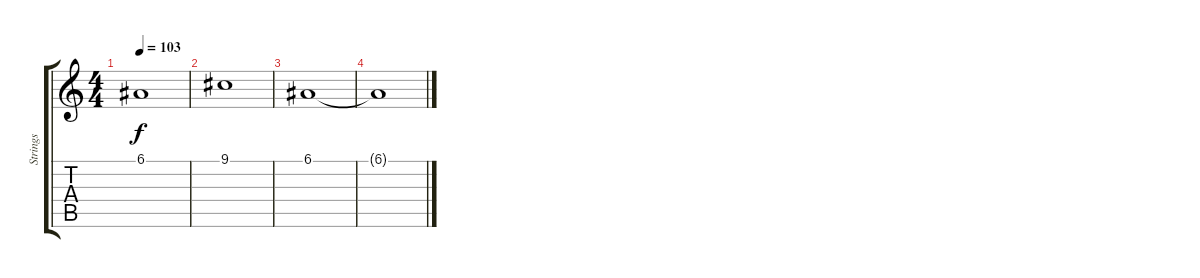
\track ("Strings" "Strings") {instrument stringensemble2}
\staff {score tabs}
\tuning (E4 B3 G3 D3 A2 E2) {hide}
\ts (4 4)
\tempo 103
\clef g2
\ks c
6.1.1{dy f} |
9.1.1 |
6.1.1 |
6.1{t}.1
